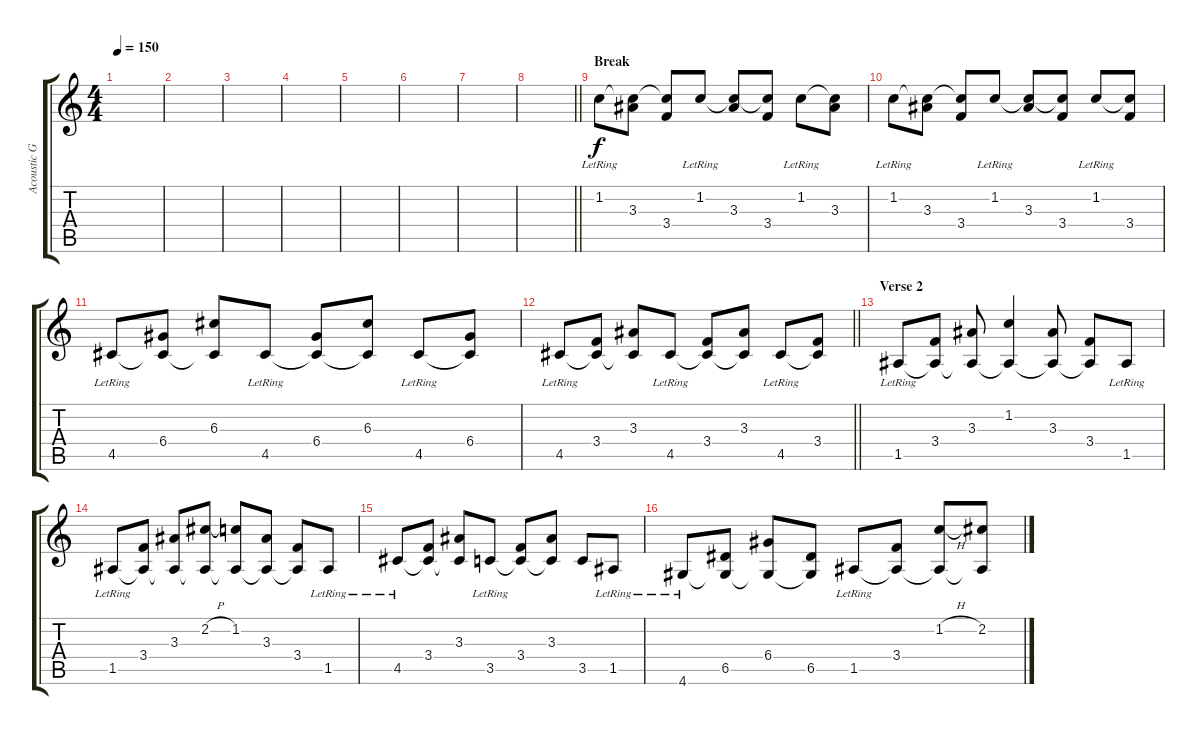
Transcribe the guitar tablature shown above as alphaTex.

\track ("Acoustic Guitar 1 (Rhythm)" "Acoustic G") {instrument acousticguitarsteel}
\staff {score tabs}
\tuning (E4 B3 G3 D3 A2 E2) {hide}
\ts (4 4)
\tempo 150
\clef g2
\ks c
|
|
|
|
|
|
|
\barLineRight lightlight
|
\section ("" "Break")
1.2{lr}.8 (1.2{t} 3.3).8 (1.2{t} 3.4).8 1.2{lr}.8 (1.2{t} 3.3).8 (1.2{t} 3.4).8 1.2{lr}.8 (1.2{t} 3.3).8 |
1.2{lr}.8 (1.2{t} 3.3).8 (1.2{t} 3.4).8 1.2{lr}.8 (1.2{t} 3.3).8 (1.2{t} 3.4).8 1.2{lr}.8 (1.2{t} 3.4).8 |
4.5{lr}.8 (6.4 4.5{t}).8 (6.3 4.5{t}).8 4.5{lr}.8 (6.4 4.5{t}).8 (6.3 4.5{t}).8 4.5{lr}.8 (6.4 4.5{t}).8 |
\barLineRight lightlight
4.5{lr}.8 (3.4 4.5{t}).8 (3.3 4.5{t}).8 4.5{lr}.8 (3.4 4.5{t}).8 (3.3 4.5{t}).8 4.5{lr}.8 (3.4 4.5{t}).8 |
\section ("" "Verse 2")
1.5{lr}.8 (3.4 1.5{t}).8 (3.3 1.5{t}).8 (1.2 1.5{t}).4 (3.3 1.5{t}).8 (3.4 1.5{t}).8 1.5{lr}.8 |
1.5{lr}.8 (3.4 1.5{t}).8 (3.3 1.5{t}).8 (2.2{h} 1.5{t}).8 (1.2 1.5{t}).8 (3.3 1.5{t}).8 (3.4 1.5{t}).8 1.5{lr}.8 |
4.5{lr}.8 (3.4 4.5{t}).8 (3.3 4.5{t}).8 3.5{lr}.8 (3.4 3.5{t}).8 (3.3 3.5{t}).8 3.5.8 1.5{lr}.8 |
4.6{lr}.8 (6.5 4.6{t}).8 (6.4 4.6{t}).8 (6.5 4.6{t}).8 1.5{lr}.8 (3.4 1.5{t}).8 (1.2{h} 1.5{t}).8 (2.2 1.5{t}).8
